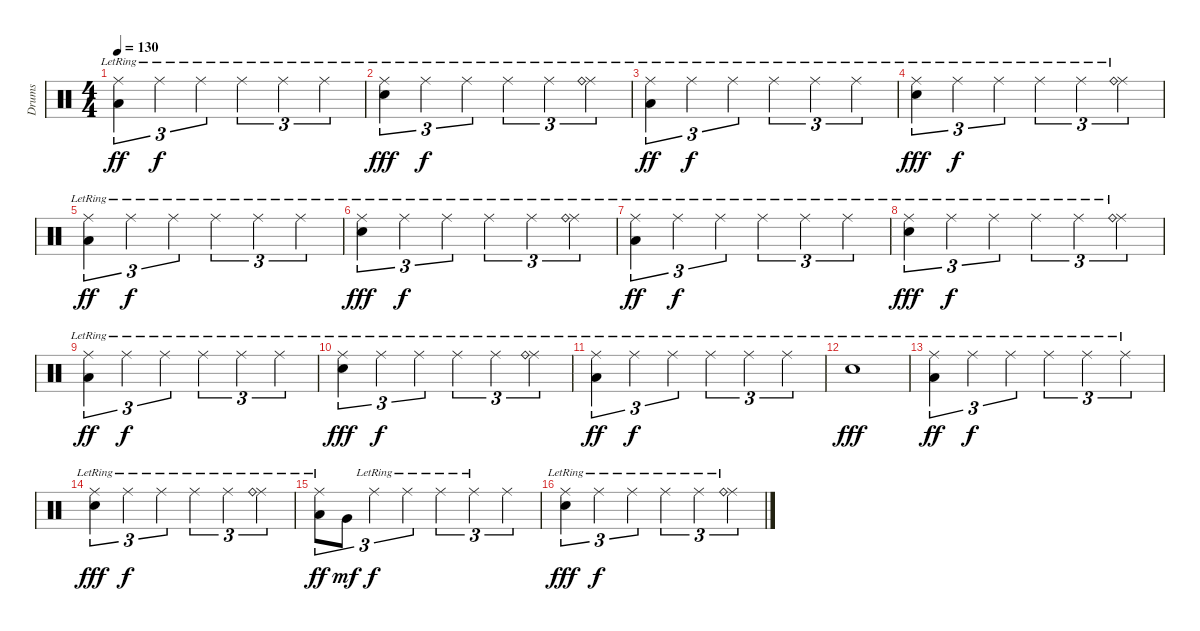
\track ("Drums" "Drums") {instrument percussion}
\staff {score}
\articulation defaults
\ts (4 4)
\tempo 130
\clef neutral
\ks c
("Ride (middle)"{lr} "Low Tom (hit)"{lr}).4{tu (3 2) dy ff volume 5} "Ride (middle)"{lr}.4{tu (3 2) dy f volume 7} "Ride (middle)"{lr}.4{tu (3 2)} "Ride (middle)"{lr}.4{tu (3 2)} "Ride (middle)"{lr}.4{tu (3 2)} "Ride (middle)"{lr}.4{tu (3 2)} |
("Ride (middle)"{lr} "Electric Snare (hit)"{lr}).4{tu (3 2) dy fff} "Ride (middle)"{lr}.4{tu (3 2) dy f} "Ride (middle)"{lr}.4{tu (3 2)} "Ride (middle)"{lr}.4{tu (3 2)} "Ride (middle)"{lr}.4{tu (3 2)} ("Ride (middle)"{lr} "Ride (bell)").4{tu (3 2)} |
("Ride (middle)"{lr} "Low Tom (hit)"{lr}).4{tu (3 2) dy ff volume 9} "Ride (middle)"{lr}.4{tu (3 2) dy f} "Ride (middle)"{lr}.4{tu (3 2)} "Ride (middle)"{lr}.4{tu (3 2)} "Ride (middle)"{lr}.4{tu (3 2)} "Ride (middle)"{lr}.4{tu (3 2)} |
("Ride (middle)"{lr} "Electric Snare (hit)"{lr}).4{tu (3 2) dy fff} "Ride (middle)"{lr}.4{tu (3 2) dy f} "Ride (middle)"{lr}.4{tu (3 2)} "Ride (middle)"{lr}.4{tu (3 2)} "Ride (middle)"{lr}.4{tu (3 2)} ("Ride (middle)"{lr} "Ride (bell)").4{tu (3 2)} |
("Ride (middle)"{lr} "Low Tom (hit)"{lr}).4{tu (3 2) dy ff volume 10} "Ride (middle)"{lr}.4{tu (3 2) dy f} "Ride (middle)"{lr}.4{tu (3 2)} "Ride (middle)"{lr}.4{tu (3 2)} "Ride (middle)"{lr}.4{tu (3 2)} "Ride (middle)"{lr}.4{tu (3 2)} |
("Ride (middle)"{lr} "Electric Snare (hit)"{lr}).4{tu (3 2) dy fff} "Ride (middle)"{lr}.4{tu (3 2) dy f} "Ride (middle)"{lr}.4{tu (3 2)} "Ride (middle)"{lr}.4{tu (3 2)} "Ride (middle)"{lr}.4{tu (3 2)} ("Ride (middle)"{lr} "Ride (bell)").4{tu (3 2)} |
("Ride (middle)"{lr} "Low Tom (hit)"{lr}).4{tu (3 2) dy ff volume 11} "Ride (middle)"{lr}.4{tu (3 2) dy f} "Ride (middle)"{lr}.4{tu (3 2)} "Ride (middle)"{lr}.4{tu (3 2)} "Ride (middle)"{lr}.4{tu (3 2)} "Ride (middle)"{lr}.4{tu (3 2)} |
("Ride (middle)"{lr} "Electric Snare (hit)"{lr}).4{tu (3 2) dy fff} "Ride (middle)"{lr}.4{tu (3 2) dy f} "Ride (middle)"{lr}.4{tu (3 2)} "Ride (middle)"{lr}.4{tu (3 2)} "Ride (middle)"{lr}.4{tu (3 2)} ("Ride (middle)"{lr} "Ride (bell)").4{tu (3 2)} |
("Ride (middle)"{lr} "Low Tom (hit)"{lr}).4{tu (3 2) dy ff volume 12} "Ride (middle)"{lr}.4{tu (3 2) dy f} "Ride (middle)"{lr}.4{tu (3 2)} "Ride (middle)"{lr}.4{tu (3 2)} "Ride (middle)"{lr}.4{tu (3 2)} "Ride (middle)"{lr}.4{tu (3 2)} |
("Ride (middle)"{lr} "Electric Snare (hit)"{lr}).4{tu (3 2) dy fff} "Ride (middle)"{lr}.4{tu (3 2) dy f} "Ride (middle)"{lr}.4{tu (3 2)} "Ride (middle)"{lr}.4{tu (3 2)} "Ride (middle)"{lr}.4{tu (3 2)} ("Ride (middle)"{lr} "Ride (bell)").4{tu (3 2)} |
("Ride (middle)"{lr} "Low Tom (hit)"{lr}).4{tu (3 2) dy ff volume 13} "Ride (middle)"{lr}.4{tu (3 2) dy f} "Ride (middle)"{lr}.4{tu (3 2)} "Ride (middle)"{lr}.4{tu (3 2)} "Ride (middle)"{lr}.4{tu (3 2)} "Ride (middle)"{lr}.4{tu (3 2)} |
"Electric Snare (hit)"{lr}.1{dy fff} |
("Ride (middle)"{lr} "Low Tom (hit)"{lr}).4{tu (3 2) dy ff} "Ride (middle)"{lr}.4{tu (3 2) dy f} "Ride (middle)"{lr}.4{tu (3 2)} "Ride (middle)"{lr}.4{tu (3 2)} "Ride (middle)"{lr}.4{tu (3 2)} "Ride (middle)"{lr}.4{tu (3 2)} |
("Ride (middle)"{lr} "Electric Snare (hit)"{lr}).4{tu (3 2) dy fff} "Ride (middle)"{lr}.4{tu (3 2) dy f} "Ride (middle)"{lr}.4{tu (3 2)} "Ride (middle)"{lr}.4{tu (3 2)} "Ride (middle)"{lr}.4{tu (3 2)} ("Ride (middle)"{lr} "Ride (bell)").4{tu (3 2)} |
("Ride (middle)"{lr} "Low Tom (hit)"{lr}).8{tu (3 2) dy ff} "Very Low Tom (hit)".8{tu (3 2) dy mf} "Ride (middle)"{lr}.4{tu (3 2) dy f} "Ride (middle)"{lr}.4{tu (3 2)} "Ride (middle)"{lr}.4{tu (3 2)} "Ride (middle)"{lr}.4{tu (3 2)} "Ride (middle)".4{tu (3 2)} |
("Ride (middle)"{lr} "Electric Snare (hit)"{lr}).4{tu (3 2) dy fff} "Ride (middle)"{lr}.4{tu (3 2) dy f} "Ride (middle)"{lr}.4{tu (3 2)} "Ride (middle)"{lr}.4{tu (3 2)} "Ride (middle)"{lr}.4{tu (3 2)} ("Ride (middle)"{lr} "Ride (bell)").4{tu (3 2)}
